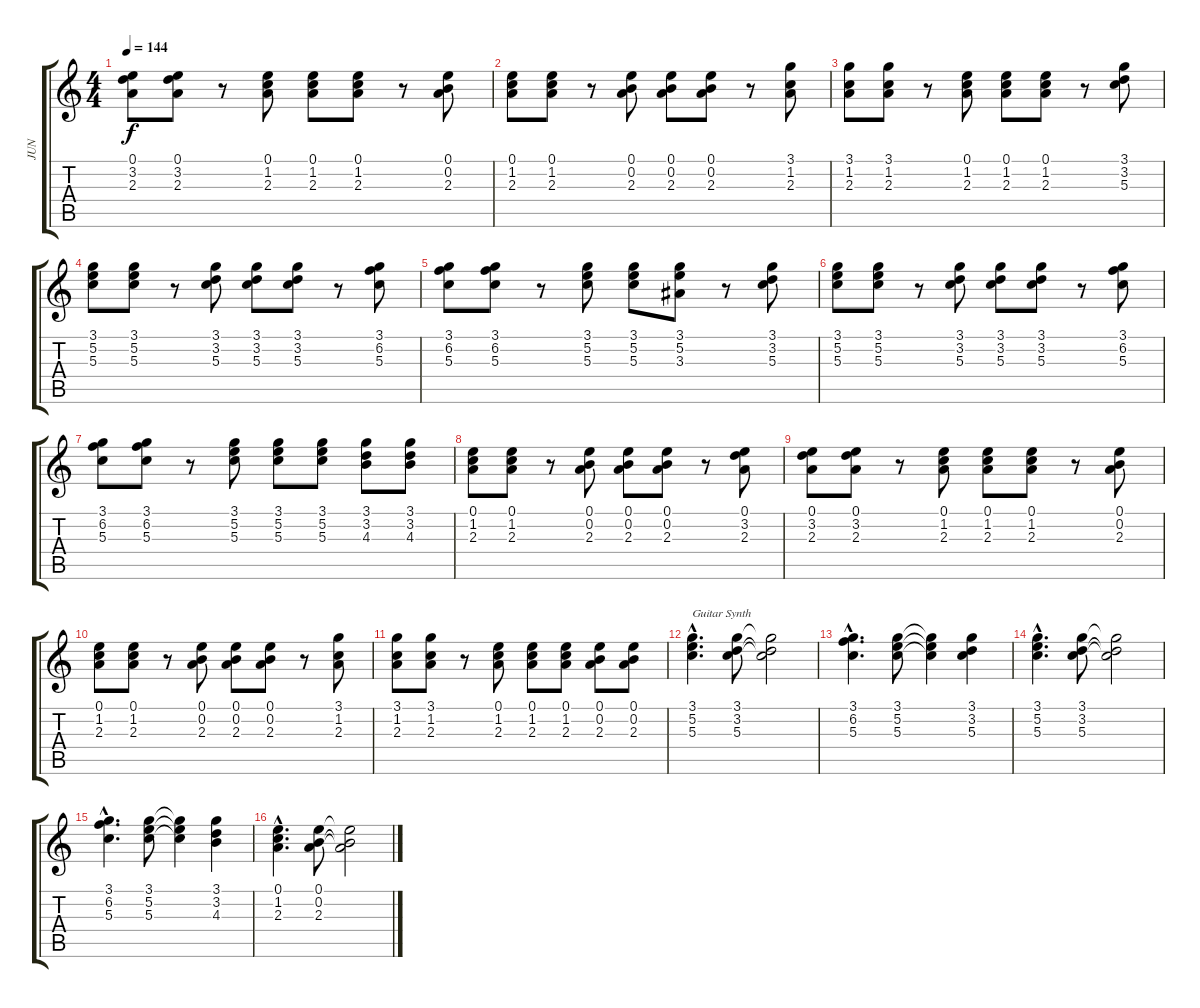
\track ("JUN" "JUN") {instrument distortionguitar}
\staff {score tabs}
\tuning (E4 B3 G3 D3 A2 E2) {hide}
\ts (4 4)
\tempo 144
\clef g2
\ks c
(0.1 3.2 2.3).8{dy f} (0.1 3.2 2.3).8 r.8 (0.1 1.2 2.3).8 (0.1 1.2 2.3).8 (0.1 1.2 2.3).8 r.8 (0.1 0.2 2.3).8 |
(0.1 1.2 2.3).8 (0.1 1.2 2.3).8 r.8 (0.1 0.2 2.3).8 (0.1 0.2 2.3).8 (0.1 0.2 2.3).8 r.8 (3.1 1.2 2.3).8 |
(3.1 1.2 2.3).8 (3.1 1.2 2.3).8 r.8 (0.1 1.2 2.3).8 (0.1 1.2 2.3).8 (0.1 1.2 2.3).8 r.8 (3.1 3.2 5.3).8 |
(3.1 5.2 5.3).8 (3.1 5.2 5.3).8 r.8 (3.1 3.2 5.3).8 (3.1 3.2 5.3).8 (3.1 3.2 5.3).8 r.8 (3.1 6.2 5.3).8 |
(3.1 6.2 5.3).8 (3.1 6.2 5.3).8 r.8 (3.1 5.2 5.3).8 (3.1 5.2 5.3).8 (3.1 5.2 3.3).8 r.8 (3.1 3.2 5.3).8 |
(3.1 5.2 5.3).8 (3.1 5.2 5.3).8 r.8 (3.1 3.2 5.3).8 (3.1 3.2 5.3).8 (3.1 3.2 5.3).8 r.8 (3.1 6.2 5.3).8 |
(3.1 6.2 5.3).8 (3.1 6.2 5.3).8 r.8 (3.1 5.2 5.3).8 (3.1 5.2 5.3).8 (3.1 5.2 5.3).8 (3.1 3.2 4.3).8 (3.1 3.2 4.3).8 |
(0.1 1.2 2.3).8 (0.1 1.2 2.3).8 r.8 (0.1 0.2 2.3).8 (0.1 0.2 2.3).8 (0.1 0.2 2.3).8 r.8 (0.1 3.2 2.3).8 |
(0.1 3.2 2.3).8 (0.1 3.2 2.3).8 r.8 (0.1 1.2 2.3).8 (0.1 1.2 2.3).8 (0.1 1.2 2.3).8 r.8 (0.1 0.2 2.3).8 |
(0.1 1.2 2.3).8 (0.1 1.2 2.3).8 r.8 (0.1 0.2 2.3).8 (0.1 0.2 2.3).8 (0.1 0.2 2.3).8 r.8 (3.1 1.2 2.3).8 |
(3.1 1.2 2.3).8 (3.1 1.2 2.3).8 r.8 (0.1 1.2 2.3).8 (0.1 1.2 2.3).8 (0.1 1.2 2.3).8 (0.1 0.2 2.3).8 (0.1 0.2 2.3).8 |
(3.1{hac} 5.2{hac} 5.3{hac}).4{d txt "Guitar Synth" instrument electricgrandpiano} (3.1 3.2 5.3).8 (3.1{t} 3.2{t} 5.3{t}).2 |
(3.1{hac} 6.2{hac} 5.3{hac}).4{d} (3.1 5.2 5.3).8 (3.1{t} 5.2{t} 5.3{t}).4 (3.1 3.2 5.3).4 |
(3.1{hac} 5.2{hac} 5.3{hac}).4{d} (3.1 3.2 5.3).8 (3.1{t} 3.2{t} 5.3{t}).2 |
(3.1{hac} 6.2{hac} 5.3{hac}).4{d} (3.1 5.2 5.3).8 (3.1{t} 5.2{t} 5.3{t}).4 (3.1 3.2 4.3).4 |
(0.1{hac} 1.2{hac} 2.3{hac}).4{d} (0.1 0.2 2.3).8 (0.1{t} 0.2{t} 2.3{t}).2
